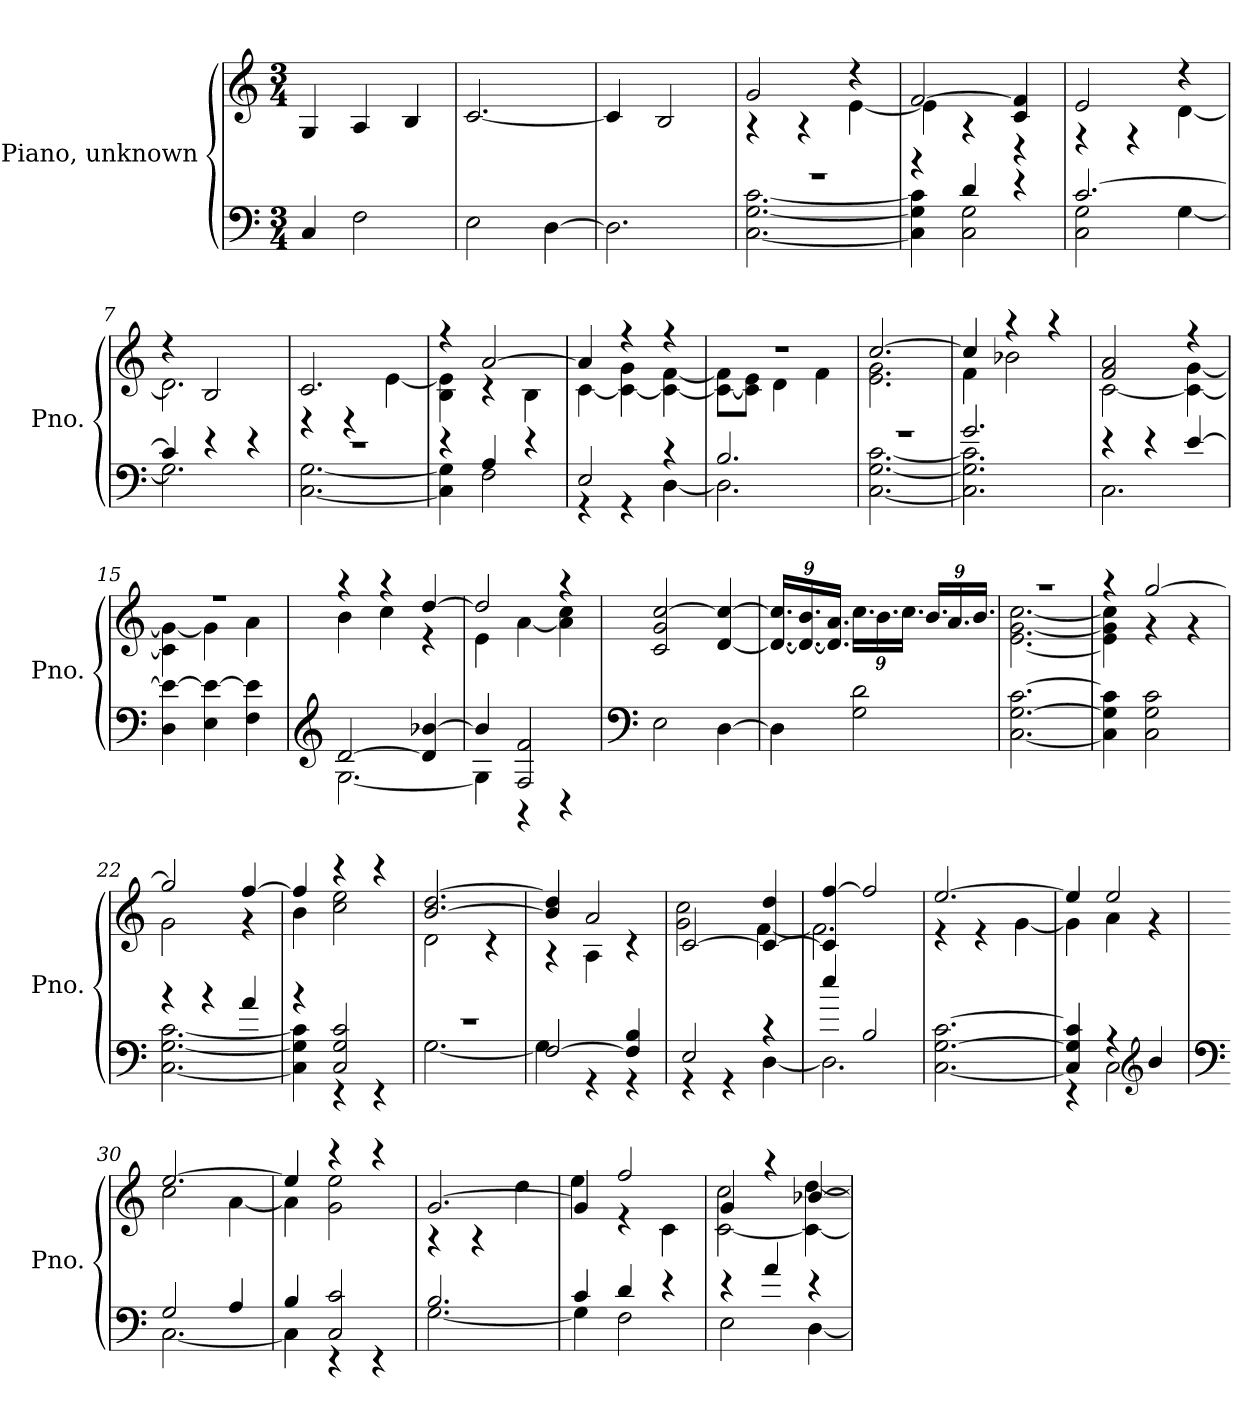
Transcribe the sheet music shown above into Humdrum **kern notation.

**kern	**kern
*part1	*part1
*staff2	*staff1
*I"Piano, unknown	*
*I'Pno.	*
*clefF4	*clefG2
*k[]	*k[]
*M3/4	*M3/4
*MM187	*MM187
=1	=1
4C/	4G/
2F\	4A/
.	4B/
=2	=2
2E\	[2.c/
[4D\	.
=3	=3
2.D\]	4c/]
.	2B/
=4	=4
*^	*^
2.r	[2.C\ [2.G\ [2.c\	2g/	4r
.	.	.	4r
.	.	4r	[4e\
=5	=5	=5	=5
4r	4C\] 4G\] 4c\]	[2f/	4e\]
4d/	2C\ 2G\	.	4r
4r	.	4c/ 4f/]	4r
=6	=6	=6	=6
[2.c/	2C\ 2G\	2e/	4r
.	.	.	4r
.	[4G\	4r	[4d\
=7	=7	=7	=7
4c/]	2.G\]	4r	2.d\]
4r	.	2B/	.
4r	.	.	.
=8	=8	=8	=8
2.r	[2.C\ [2.G\	2.c/	4r
.	.	.	4r
.	.	.	[4e\
=9	=9	=9	=9
4r	4C\] 4G\]	4r	4B\ 4e\]
4A/	2F\	[2a/	4r
4r	.	.	4B\
=10	=10	=10	=10
2E/	4r	4a/]	[4c\
.	4r	4r	4c\_ 4g\
4r	[4D\	4r	4c\_ [4f\
!!LO:LB:g=z	!!
=11	=11	=11	=11
2.B/	2.D\]	2.r	8c\_ 8f\]L
.	.	.	8c\] 8e\J
.	.	.	4d\
.	.	.	4f\
=12	=12	=12	=12
2.r	[2.C\ [2.G\ [2.c\	[2.cc/	2.e\ 2.g\
=13	=13	=13	=13
2.g/	2.C\] 2.G\] 2.c\]	4cc/]	4f\
.	.	4r	2b-X\
.	.	4r	.
=14	=14	=14	=14
4r	2.C\	2f/ 2a/	[2c\
4r	.	.	.
[4e/	.	4r	4c\_ [4g\
*v	*v	*	*
=15	=15	=15
4D\ 4e\_	2.r	4c\] 4g\_
4E\ 4e\_	.	4g\]
4F\ 4e\]	.	4a\
=16	=16	=16
*clefG2	*	*
*^	*	*
[2d/	[2.G\	4r	4b\
.	.	4r	4cc\
4d/] [4b-X/	.	[4dd/	4r
=17	=17	=17	=17
4b-/]	4G\]	2dd/]	4e\
2F/ 2f/	4r	.	[4a\
.	4r	4r	4a\] 4cc\
*v	*v	*	*
*	*v	*v
=18	=18
*clefF4	*
2E\	2c/ 2g/ [2cc/
[4D\	[4d/ 4cc/_
!!LO:LB:g=z
=19	=19
*	*Xbrackettup
4D\]	18.d/_ 18.cc/]LL
.	18.d/_ 18.b/
.	18.d/] 18.a/JJ
2G\ 2d\	18.cc\LL
.	18.b\
.	18.cc\JJ
.	18.b/LL
.	18.a/
.	18.b/JJ
=20	=20
*	*^
[2.C\ [2.G\ [2.c\	2.r	[2.e\ [2.g\ [2.cc\
=21	=21	=21
4C\] 4G\] 4c\]	4r	4e\] 4g\] 4cc\]
2C\ 2G\ 2c\	[2gg/	4r
.	.	4r
=22	=22	=22
*^	*	*
4r	[2.C\ [2.G\ [2.c\	2gg/]	2g\
4r	.	.	.
4a/	.	[4ff/	4r
=23	=23	=23	=23
4r	4C\] 4G\] 4c\]	4ff/]	4b\
2C/ 2G/ 2c/	4r	4r	2cc\ 2ee\
.	4r	4r	.
=24	=24	=24	=24
2.r	[2.G\	[2.b/ [2.dd/	2d\
.	.	.	4r
=25	=25	=25	=25
[2F/	4G\]	4b/] 4dd/]	4r
.	4r	2a/	4A\
4F/] 4B/	4r	.	4r
=26	=26	=26	=26
2E/	4r	[2c/	2g\ 2cc\
.	4r	.	.
4r	[4D\	4c/_ 4dd/	[4f\
!!LO:LB:g=z	!!
=27	=27	=27	=27
4ee/	2.D\]	4c/] [4ff/	2.f\]
2B/	.	2ff/]	.
*v	*v	*	*
=28	=28	=28
[2.C\ [2.G\ [2.c\	[2.ee/	4r
.	.	4r
.	.	[4g\
=29	=29	=29
*^	*	*
4C/] 4G/] 4c/]	4r	4ee/]	4g\]
4r	2C\	2ee/	4a\
*clefG2	*	*	*
4b/	.	.	4r
=30	=30	=30	=30
*clefF4	*	*	*
2G/	[2.C\	[2.ee/	2cc\
4A/	.	.	[4a\
=31	=31	=31	=31
4B/	4C\]	4ee/]	4a\]
2C/ 2c/	4r	4r	2g\ 2ee\
.	4r	4r	.
=32	=32	=32	=32
2.B/	[2.G\	[2.g/	4r
.	.	.	4r
.	.	.	4dd\
=33	=33	=33	=33
4c/	4G\]	4g/]	4ee\
4d/	2F\	2ff/	4r
4r	.	.	4c\
=34	=34	=34	=34
4r	2E\	4g/	[2c\ 2cc\
4a/	.	4r	.
4r	[4D\	[4b-X/	4c\_ [4dd\
*v	*v	*	*
*	*v	*v
=	=
*-	*-
